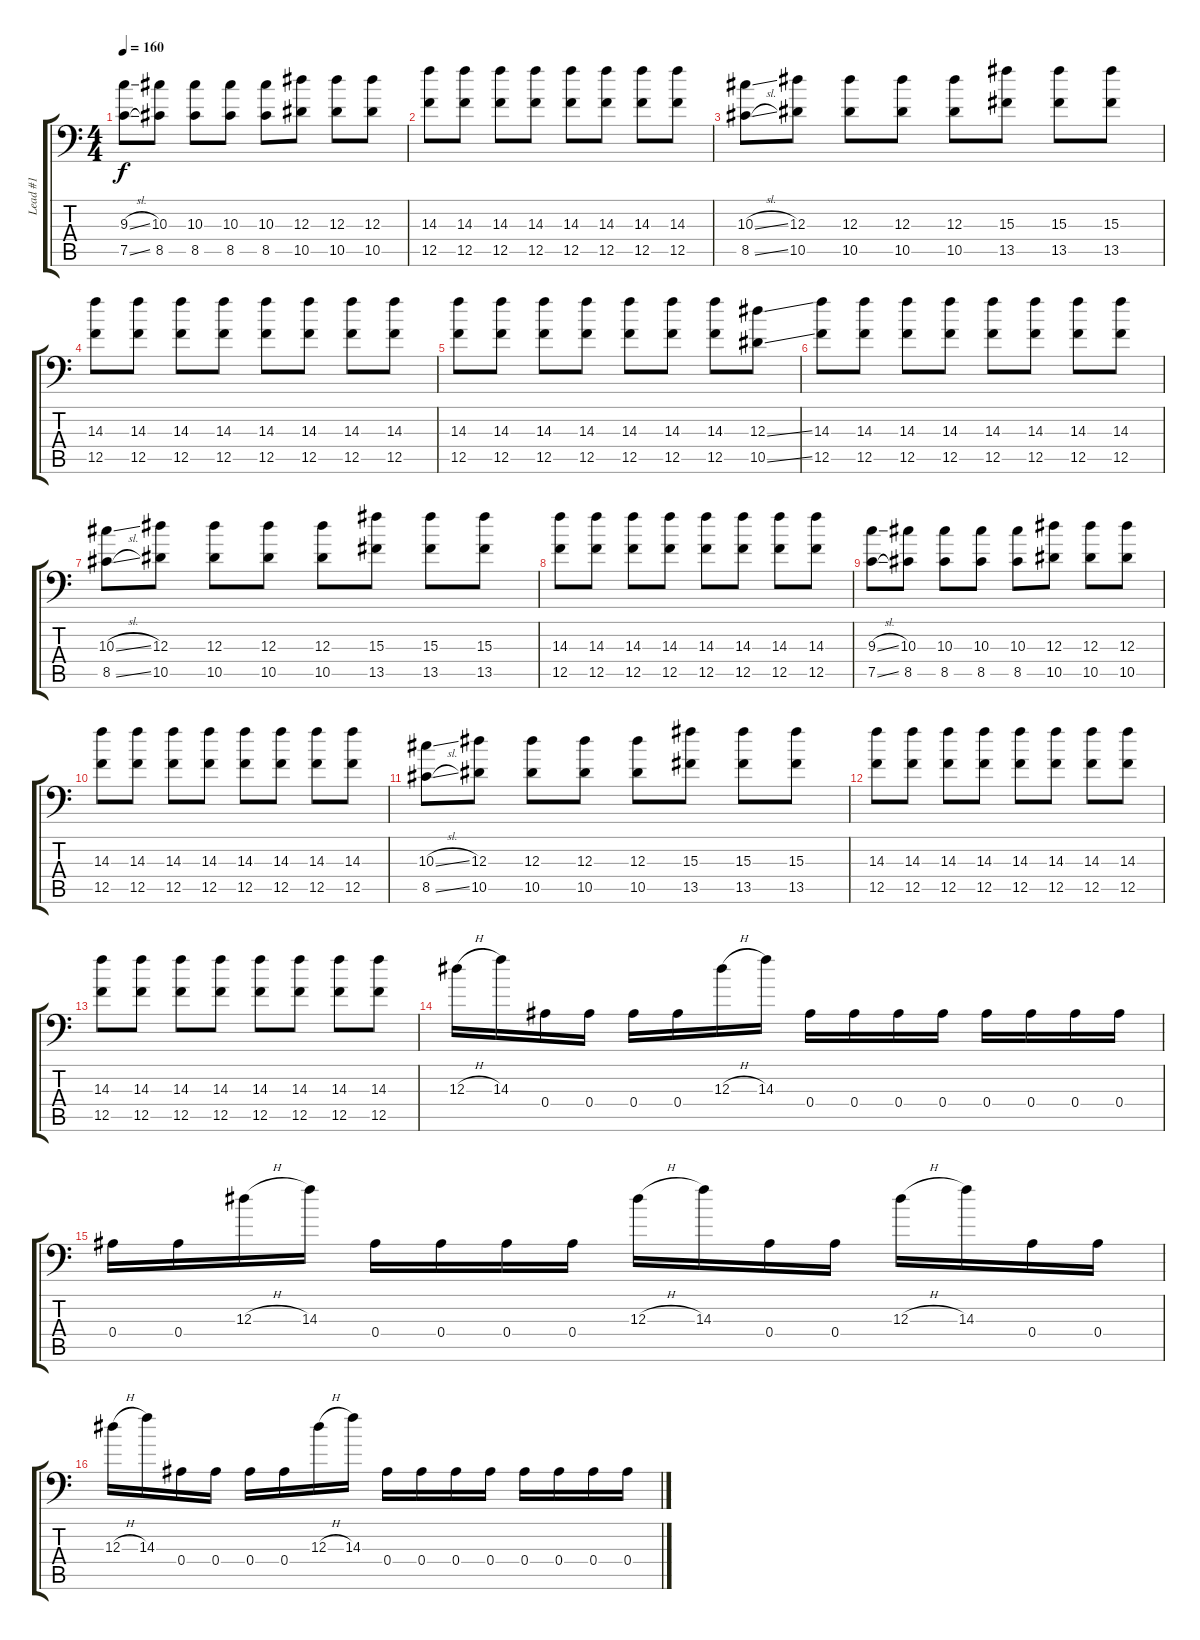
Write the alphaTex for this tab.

\track ("Lead #1" "Lead #1") {instrument distortionguitar}
\staff {score tabs}
\tuning (C4 G3 Eb3 Bb2 F2 Bb1) {hide}
\ts (4 4)
\tempo 160
\clef f4
\ks c
(9.3{sl} 7.5{sl}).8{dy f} (10.3 8.5).8 (10.3 8.5).8 (10.3 8.5).8 (10.3 8.5).8 (12.3 10.5).8 (12.3 10.5).8 (12.3 10.5).8 |
(14.3 12.5).8 (14.3 12.5).8 (14.3 12.5).8 (14.3 12.5).8 (14.3 12.5).8 (14.3 12.5).8 (14.3 12.5).8 (14.3 12.5).8 |
(10.3{sl} 8.5{sl}).8 (12.3 10.5).8 (12.3 10.5).8 (12.3 10.5).8 (12.3 10.5).8 (15.3 13.5).8 (15.3 13.5).8 (15.3 13.5).8 |
(14.3 12.5).8 (14.3 12.5).8 (14.3 12.5).8 (14.3 12.5).8 (14.3 12.5).8 (14.3 12.5).8 (14.3 12.5).8 (14.3 12.5).8 |
(14.3 12.5).8 (14.3 12.5).8 (14.3 12.5).8 (14.3 12.5).8 (14.3 12.5).8 (14.3 12.5).8 (14.3 12.5).8 (12.3{ss} 10.5{ss}).8 |
(14.3 12.5).8 (14.3 12.5).8 (14.3 12.5).8 (14.3 12.5).8 (14.3 12.5).8 (14.3 12.5).8 (14.3 12.5).8 (14.3 12.5).8 |
(10.3{sl} 8.5{sl}).8 (12.3 10.5).8 (12.3 10.5).8 (12.3 10.5).8 (12.3 10.5).8 (15.3 13.5).8 (15.3 13.5).8 (15.3 13.5).8 |
(14.3 12.5).8 (14.3 12.5).8 (14.3 12.5).8 (14.3 12.5).8 (14.3 12.5).8 (14.3 12.5).8 (14.3 12.5).8 (14.3 12.5).8 |
(9.3{sl} 7.5{sl}).8 (10.3 8.5).8 (10.3 8.5).8 (10.3 8.5).8 (10.3 8.5).8 (12.3 10.5).8 (12.3 10.5).8 (12.3 10.5).8 |
(14.3 12.5).8 (14.3 12.5).8 (14.3 12.5).8 (14.3 12.5).8 (14.3 12.5).8 (14.3 12.5).8 (14.3 12.5).8 (14.3 12.5).8 |
(10.3{sl} 8.5{sl}).8 (12.3 10.5).8 (12.3 10.5).8 (12.3 10.5).8 (12.3 10.5).8 (15.3 13.5).8 (15.3 13.5).8 (15.3 13.5).8 |
(14.3 12.5).8 (14.3 12.5).8 (14.3 12.5).8 (14.3 12.5).8 (14.3 12.5).8 (14.3 12.5).8 (14.3 12.5).8 (14.3 12.5).8 |
(14.3 12.5).8 (14.3 12.5).8 (14.3 12.5).8 (14.3 12.5).8 (14.3 12.5).8 (14.3 12.5).8 (14.3 12.5).8 (14.3 12.5).8 |
12.3{h}.16 14.3.16 0.4.16 0.4.16 0.4.16 0.4.16 12.3{h}.16 14.3.16 0.4.16 0.4.16 0.4.16 0.4.16 0.4.16 0.4.16 0.4.16 0.4.16 |
0.4.16 0.4.16 12.3{h}.16 14.3.16 0.4.16 0.4.16 0.4.16 0.4.16 12.3{h}.16 14.3.16 0.4.16 0.4.16 12.3{h}.16 14.3.16 0.4.16 0.4.16 |
12.3{h}.16 14.3.16 0.4.16 0.4.16 0.4.16 0.4.16 12.3{h}.16 14.3.16 0.4.16 0.4.16 0.4.16 0.4.16 0.4.16 0.4.16 0.4.16 0.4.16
